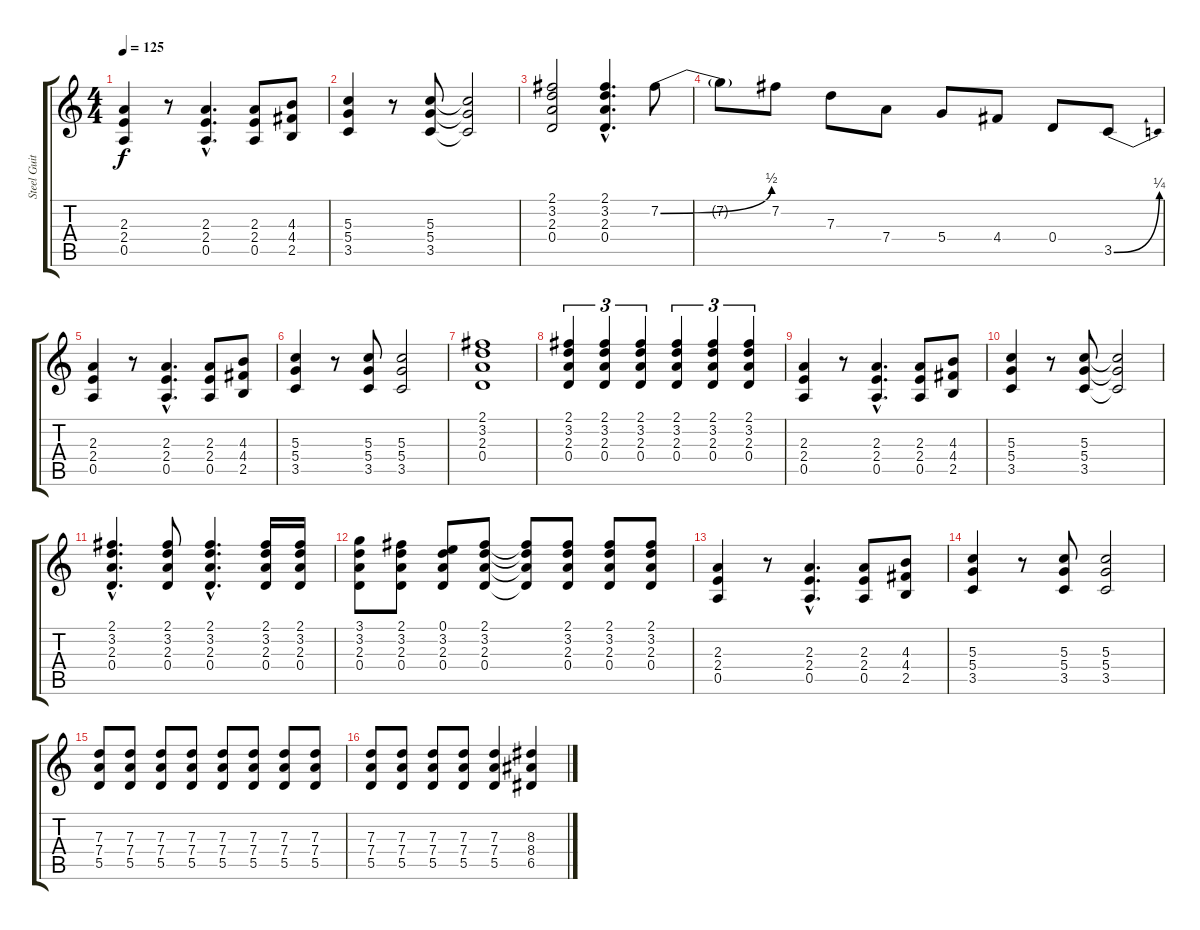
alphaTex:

\track ("Steel Guitar" "Steel Guit") {instrument acousticguitarsteel}
\staff {score tabs}
\tuning (E4 B3 G3 D3 A2 E2) {hide}
\ts (4 4)
\tempo 125
\clef g2
\ks c
(2.3 2.4 0.5).4{dy f} r.8 (2.3{hac} 2.4{hac} 0.5{hac}).4{d} (2.3 2.4 0.5).8 (4.3 4.4 2.5).8 |
(5.3 5.4 3.5).4 r.8 (5.3 5.4 3.5).8 (5.3{t} 5.4{t} 3.5{t}).2 |
(2.1 3.2 2.3 0.4).2 (2.1{hac} 3.2{hac} 2.3{hac} 0.4{hac}).4{d} 7.2{be (bend 0 0 60 2)}.8 |
7.2{t}.8 7.2.8 7.3.8 7.4.8 5.4.8 4.4.8 0.4.8 3.5{be (bend 0 0 60 1)}.8 |
(2.3 2.4 0.5).4 r.8 (2.3{hac} 2.4{hac} 0.5{hac}).4{d} (2.3 2.4 0.5).8 (4.3 4.4 2.5).8 |
(5.3 5.4 3.5).4 r.8 (5.3 5.4 3.5).8 (5.3 5.4 3.5).2 |
(2.1 3.2 2.3 0.4).1 |
(2.1 3.2 2.3 0.4).4{tu (3 2)} (2.1 3.2 2.3 0.4).4{tu (3 2)} (2.1 3.2 2.3 0.4).4{tu (3 2)} (2.1 3.2 2.3 0.4).4{tu (3 2)} (2.1 3.2 2.3 0.4).4{tu (3 2)} (2.1 3.2 2.3 0.4).4{tu (3 2)} |
(2.3 2.4 0.5).4 r.8 (2.3{hac} 2.4{hac} 0.5{hac}).4{d} (2.3 2.4 0.5).8 (4.3 4.4 2.5).8 |
(5.3 5.4 3.5).4 r.8 (5.3 5.4 3.5).8 (5.3{t} 5.4{t} 3.5{t}).2 |
(2.1{hac} 3.2{hac} 2.3{hac} 0.4{hac}).4{d} (2.1 3.2 2.3 0.4).8 (2.1{hac} 3.2{hac} 2.3{hac} 0.4{hac}).4{d} (2.1 3.2 2.3 0.4).16 (2.1 3.2 2.3 0.4).16 |
(3.1 3.2 2.3 0.4).8 (2.1 3.2 2.3 0.4).8 (0.1 3.2 2.3 0.4).8 (2.1 3.2 2.3 0.4).8 (2.1{t} 3.2{t} 2.3{t} 0.4{t}).8 (2.1 3.2 2.3 0.4).8 (2.1 3.2 2.3 0.4).8 (2.1 3.2 2.3 0.4).8 |
(2.3 2.4 0.5).4 r.8 (2.3{hac} 2.4{hac} 0.5{hac}).4{d} (2.3 2.4 0.5).8 (4.3 4.4 2.5).8 |
(5.3 5.4 3.5).4 r.8 (5.3 5.4 3.5).8 (5.3 5.4 3.5).2 |
(7.3 7.4 5.5).8 (7.3 7.4 5.5).8 (7.3 7.4 5.5).8 (7.3 7.4 5.5).8 (7.3 7.4 5.5).8 (7.3 7.4 5.5).8 (7.3 7.4 5.5).8 (7.3 7.4 5.5).8 |
(7.3 7.4 5.5).8 (7.3 7.4 5.5).8 (7.3 7.4 5.5).8 (7.3 7.4 5.5).8 (7.3 7.4 5.5).4 (8.3 8.4 6.5).4
